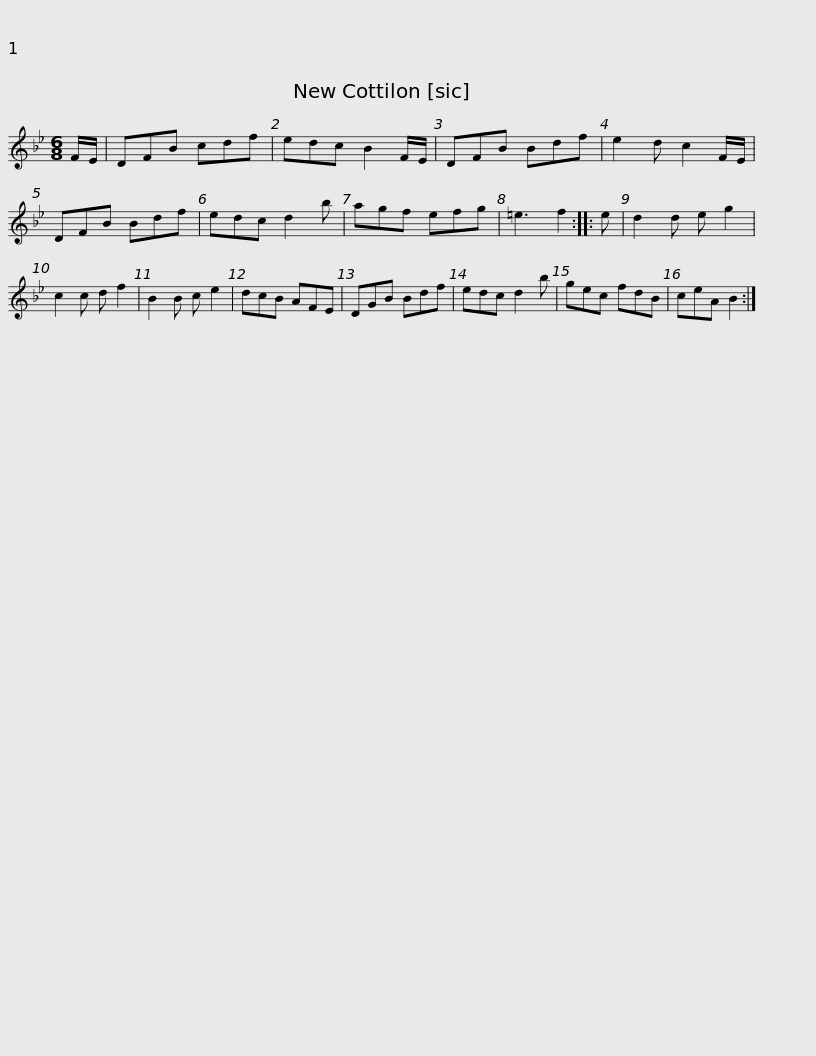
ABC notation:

X:1
L:1/8
M:6/8
I:linebreak $
K:Bb
V:1 treble
V:1
 F/E/ | DFB cdf | edc B2 F/E/ | DFB Bdf | e2 d c2 F/E/ | %5
 DFB Bdf | edc d2 b | agf efg |$ =e3 f2 :: e | %10
 d2 d e g2 | c2 c d f2 | B2 B c e2 | dcB AFE | DGB Bdf | %15
 edc d2 b | gec fdB |$ ceA B2 :| %18
